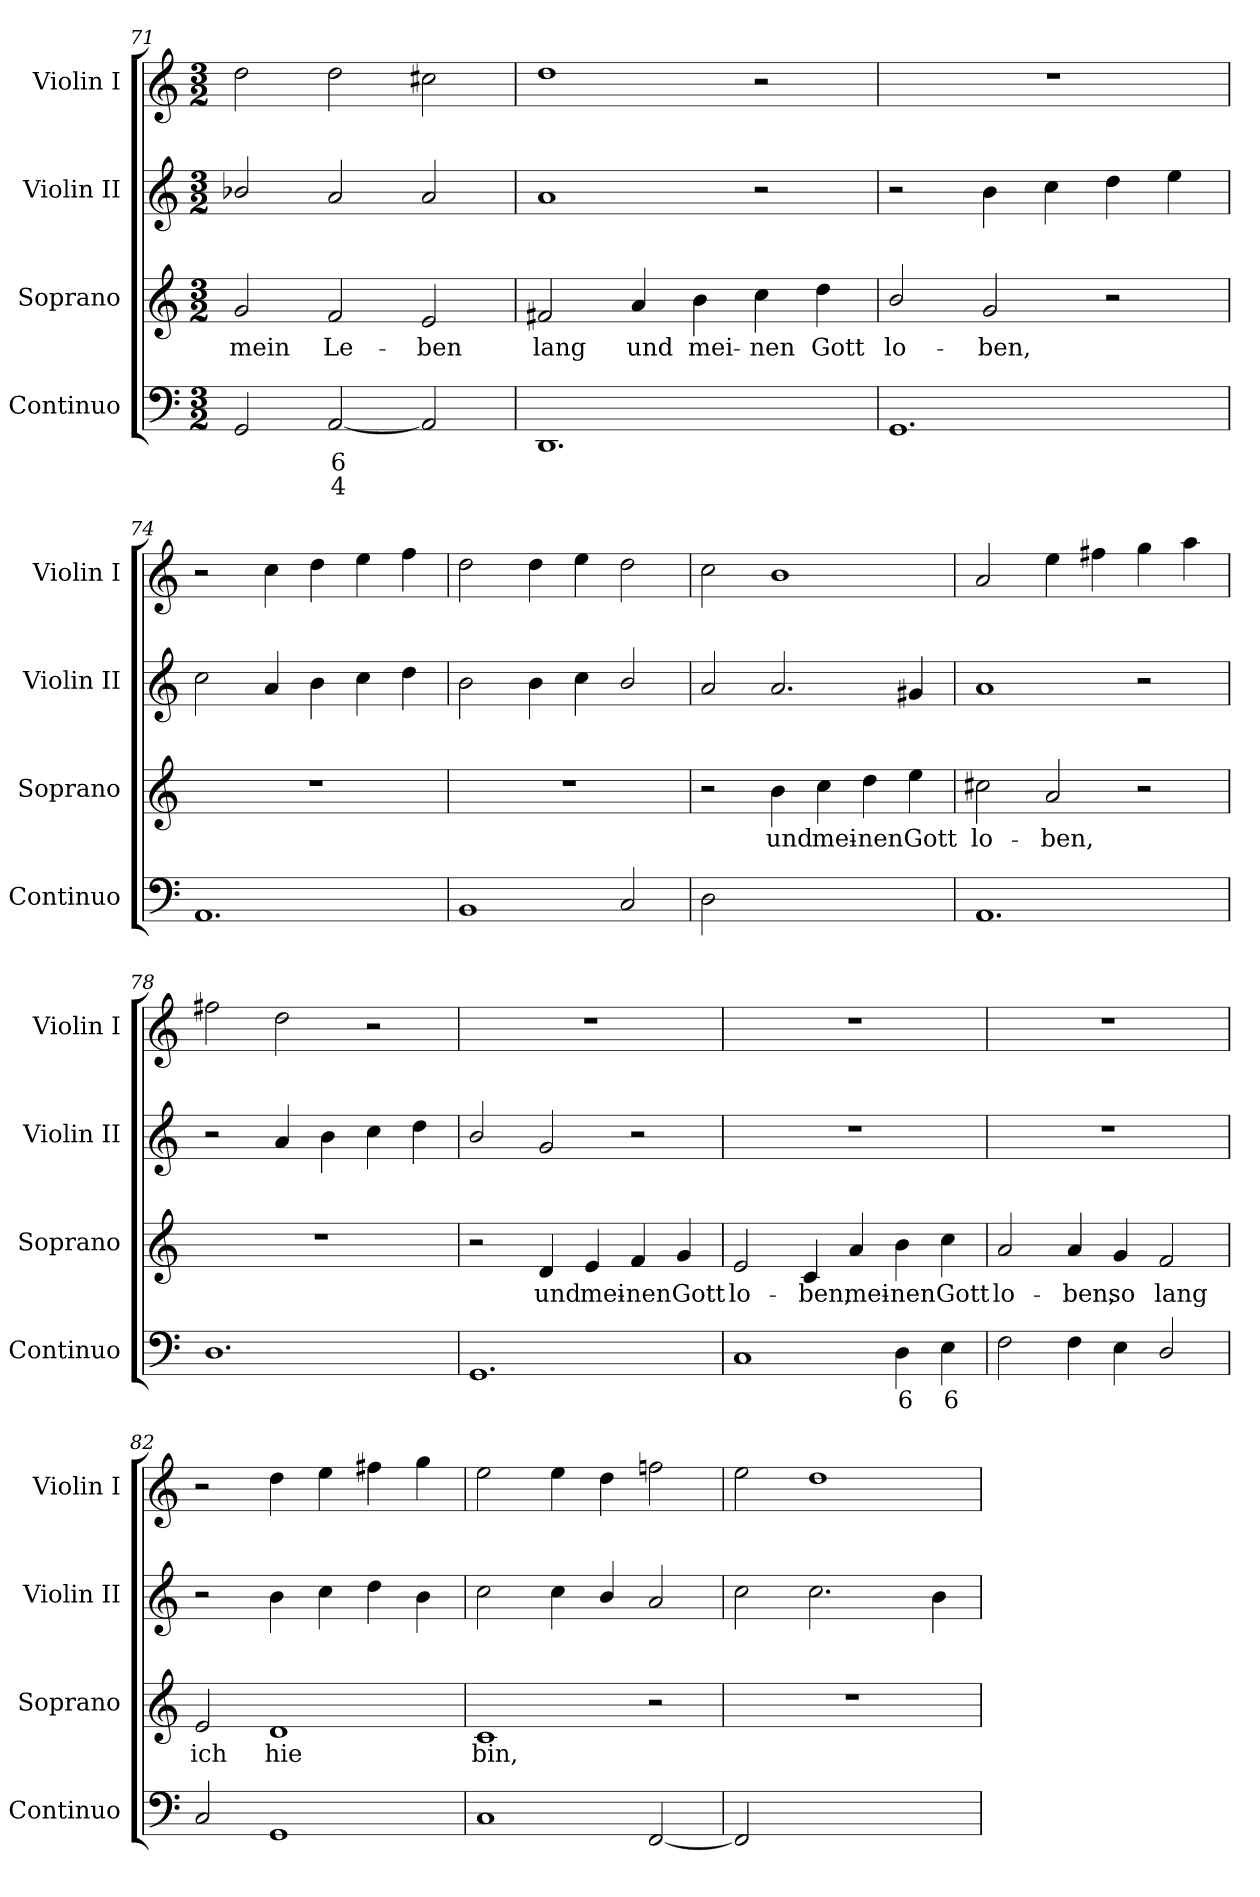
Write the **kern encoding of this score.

**kern	**text	**text	**kern	**text	**kern	**kern
*part4	*part4	*part4	*part3	*part3	*part2	*part1
*staff4	*staff4	*staff4	*staff3	*staff3	*staff2	*staff1
*I"Continuo	*	*	*I"Soprano	*	*I"Violin II	*I"Violin I
*I'Continuo	*	*	*I'Soprano	*	*I'Violin II	*I'Violin I
!!LO:LB:g=z
*clefF4	*	*	*clefG2	*	*clefG2	*clefG2
*k[]	*	*	*k[]	*	*k[]	*k[]
*C:	*	*	*C:	*	*C:	*C:
*M3/2	*	*	*M3/2	*	*M3/2	*M3/2
=71	=71	=71	=71	=71	=71	=71
!	!	!	!	!LO:LY:b	!	!
2GG	.	.	2g	mein	2b-X/	2dd
!	!LO:LY:b	!LO:LY:b	!	!LO:LY:b	!	!
[2AA	6	4	2f	Le-	2a	2dd
!	!	!	!	!LO:LY:b	!	!
2AA]	.	.	2e	-ben	2a	2cc#X
=72	=72	=72	=72	=72	=72	=72
!	!	!	!	!LO:LY:b	!	!
1.DD	.	.	2f#X	lang	1a	1dd
!	!	!	!	!LO:LY:b	!	!
.	.	.	4a	und	.	.
!	!	!	!	!LO:LY:b	!	!
.	.	.	4b	mei-	.	.
!	!	!	!	!LO:LY:b	!	!
.	.	.	4cc	-nen	2r	2r
!	!	!	!	!LO:LY:b	!	!
.	.	.	4dd	Gott	.	.
=73	=73	=73	=73	=73	=73	=73
!	!	!	!	!LO:LY:b	!	!LO:N:vis=1
1.GG	.	.	2b/	lo-	2r	1.r
!	!	!	!	!LO:LY:b	!	!
.	.	.	2g	-ben,	4b	.
.	.	.	.	.	4cc	.
.	.	.	2r	.	4dd	.
.	.	.	.	.	4ee	.
=74	=74	=74	=74	=74	=74	=74
!	!	!	!LO:N:vis=1	!	!	!
1.AA	.	.	1.r	.	2cc	2r
.	.	.	.	.	4a	4cc
.	.	.	.	.	4b	4dd
.	.	.	.	.	4cc	4ee
.	.	.	.	.	4dd	4ff
=75	=75	=75	=75	=75	=75	=75
!	!	!	!LO:N:vis=1	!	!	!
1BB	.	.	1.r	.	2b	2dd
.	.	.	.	.	4b	4dd
.	.	.	.	.	4cc	4ee
2C	.	.	.	.	2b/	2dd
=76	=76	=76	=76	=76	=76	=76
2D	.	.	2r	.	2a	2cc
!	!LO:LY:b	!	!	!LO:LY:b	!	!
[2Eyy	4	.	4b	und	2.a	1b
!	!	!	!	!LO:LY:b	!	!
.	.	.	4cc	mei-	.	.
!	!	!	!	!LO:LY:b	!	!
2Eyy]	.	.	4dd	-nen	.	.
!	!	!	!	!LO:LY:b	!	!
.	.	.	4ee	Gott	4g#X	.
=77	=77	=77	=77	=77	=77	=77
!	!	!	!	!LO:LY:b	!	!
1.AA	.	.	2cc#X	lo-	1a	2a
!	!	!	!	!LO:LY:b	!	!
.	.	.	2a	-ben,	.	4ee
.	.	.	.	.	.	4ff#X
.	.	.	2r	.	2r	4gg
.	.	.	.	.	.	4aa
!!LO:LB:g=z
=78	=78	=78	=78	=78	=78	=78
!	!	!	!LO:N:vis=1	!	!	!
1.D	.	.	1.r	.	2r	2ff#X
.	.	.	.	.	4a	2dd
.	.	.	.	.	4b	.
.	.	.	.	.	4cc	2r
.	.	.	.	.	4dd	.
=79	=79	=79	=79	=79	=79	=79
!	!	!	!	!	!	!LO:N:vis=1
1.GG	.	.	2r	.	2b/	1.r
!	!	!	!	!LO:LY:b	!	!
.	.	.	4d	und	2g	.
!	!	!	!	!LO:LY:b	!	!
.	.	.	4e	mei-	.	.
!	!	!	!	!LO:LY:b	!	!
.	.	.	4f	-nen	2r	.
!	!	!	!	!LO:LY:b	!	!
.	.	.	4g	Gott	.	.
=80	=80	=80	=80	=80	=80	=80
!	!	!	!	!LO:LY:b	!LO:N:vis=1	!LO:N:vis=1
1C	.	.	2e	lo-	1.r	1.r
!	!	!	!	!LO:LY:b	!	!
.	.	.	4c	-ben,	.	.
!	!	!	!	!LO:LY:b	!	!
.	.	.	4a	mei-	.	.
!	!LO:LY:b	!	!	!LO:LY:b	!	!
4D	6	.	4b	-nen	.	.
!	!LO:LY:b	!	!	!LO:LY:b	!	!
4E	6	.	4cc	Gott	.	.
=81	=81	=81	=81	=81	=81	=81
!	!	!	!	!LO:LY:b	!LO:N:vis=1	!LO:N:vis=1
2F	.	.	2a	lo-	1.r	1.r
!	!	!	!	!LO:LY:b	!	!
4F	.	.	4a	-ben,	.	.
!	!	!	!	!LO:LY:b	!	!
4E	.	.	4g	so	.	.
!	!	!	!	!LO:LY:b	!	!
2D/	.	.	2f	lang	.	.
=82	=82	=82	=82	=82	=82	=82
!	!	!	!	!LO:LY:b	!	!
2C	.	.	2e	ich	2r	2r
!	!	!	!	!LO:LY:b	!	!
1GG	.	.	1d	hie	4b	4dd
.	.	.	.	.	4cc	4ee
.	.	.	.	.	4dd	4ff#X
.	.	.	.	.	4b	4gg
!!LO:LB:g=z
=83	=83	=83	=83	=83	=83	=83
!	!	!	!	!LO:LY:b	!	!
1C	.	.	1c	bin,	2cc	2ee
.	.	.	.	.	4cc	4ee
.	.	.	.	.	4b/	4dd
[2FF	.	.	2r	.	2a	2ffn
=84	=84	=84	=84	=84	=84	=84
!	!	!	!LO:N:vis=1	!	!	!
2FF]	.	.	1.r	.	2cc	2ee
!	!LO:LY:b	!	!	!	!	!
[2GGyy	4	.	.	.	2.cc	1dd
!	!LO:LY:b	!	!	!	!	!
2GGyy]	3	.	.	.	.	.
.	.	.	.	.	4b	.
=	=	=	=	=	=	=
*-	*-	*-	*-	*-	*-	*-
